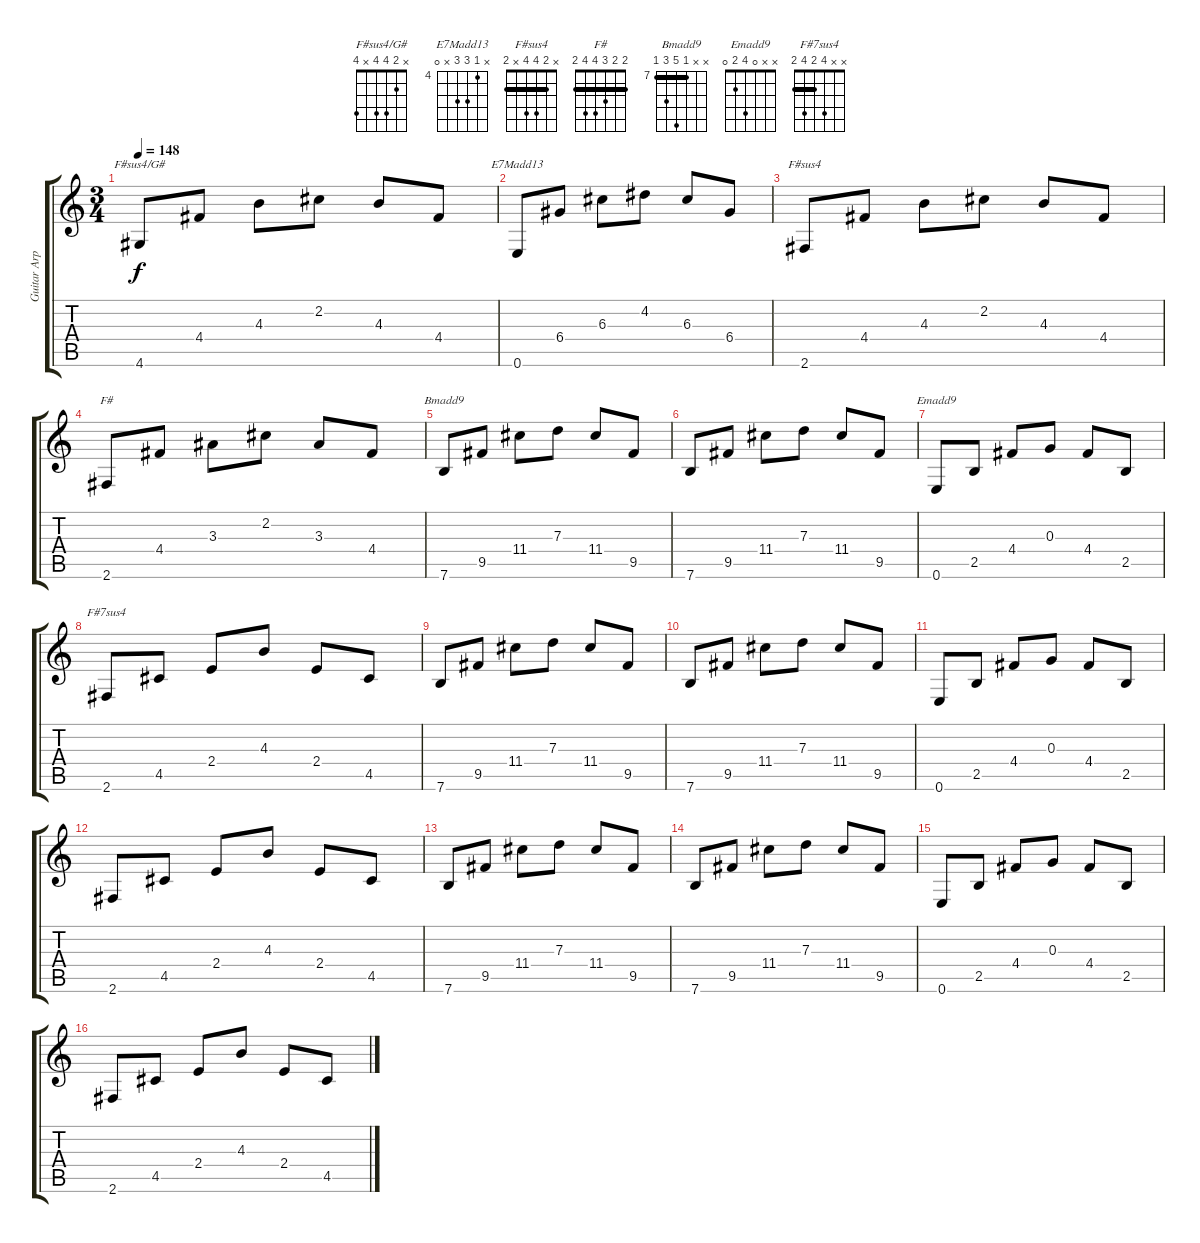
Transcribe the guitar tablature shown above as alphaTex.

\track ("Guitar Arpeggios" "Guitar Arp") {instrument electricguitarmuted}
\staff {score tabs}
\tuning (E4 B3 G3 D3 A2 E2) {hide}
\chord ("F#sus4/G#" x 2 4 4 x 4)
\chord ("E7Madd13" x 4 6 6 x 0) {firstfret 4}
\chord ("F#sus4" x 2 4 4 x 2) {barre 2}
\chord ("F#" 2 2 3 4 4 2) {barre 2}
\chord ("Bmadd9" x x 7 11 9 7) {firstfret 7 barre 7}
\chord ("Emadd9" x x 0 4 2 0)
\chord ("F#7sus4" x x 4 2 4 2) {barre 2}
\ts (3 4)
\tempo 148
\clef g2
\ks c
4.6.8{ch "F#sus4/G#" dy f} 4.4.8 4.3.8 2.2.8 4.3.8 4.4.8 |
0.6.8{ch "E7Madd13"} 6.4.8 6.3.8 4.2.8 6.3.8 6.4.8 |
2.6.8{ch "F#sus4"} 4.4.8 4.3.8 2.2.8 4.3.8 4.4.8 |
2.6.8{ch "F#"} 4.4.8 3.3.8 2.2.8 3.3.8 4.4.8 |
7.6.8{ch "Bmadd9"} 9.5.8 11.4.8 7.3.8 11.4.8 9.5.8 |
7.6.8 9.5.8 11.4.8 7.3.8 11.4.8 9.5.8 |
0.6.8{ch "Emadd9"} 2.5.8 4.4.8 0.3.8 4.4.8 2.5.8 |
2.6.8{ch "F#7sus4"} 4.5.8 2.4.8 4.3.8 2.4.8 4.5.8 |
7.6.8 9.5.8 11.4.8 7.3.8 11.4.8 9.5.8 |
7.6.8 9.5.8 11.4.8 7.3.8 11.4.8 9.5.8 |
0.6.8 2.5.8 4.4.8 0.3.8 4.4.8 2.5.8 |
2.6.8 4.5.8 2.4.8 4.3.8 2.4.8 4.5.8 |
7.6.8 9.5.8 11.4.8 7.3.8 11.4.8 9.5.8 |
7.6.8 9.5.8 11.4.8 7.3.8 11.4.8 9.5.8 |
0.6.8 2.5.8 4.4.8 0.3.8 4.4.8 2.5.8 |
2.6.8 4.5.8 2.4.8 4.3.8 2.4.8 4.5.8
